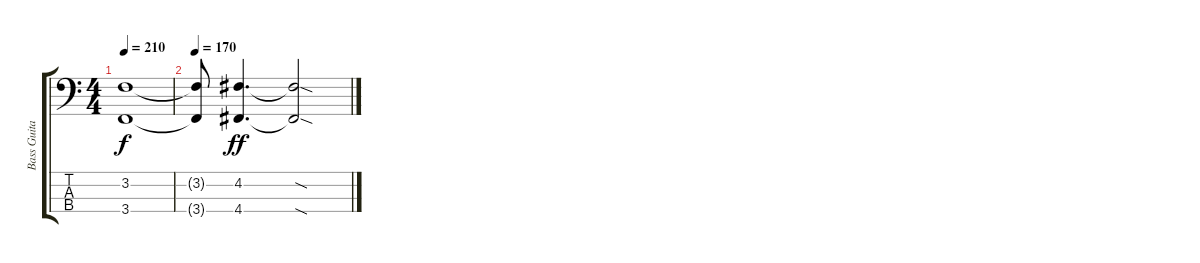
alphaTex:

\track ("Bass Guitar" "Bass Guita") {instrument electricbasspick}
\staff {score tabs}
\tuning (G2 D2 A1 D1) {hide}
\ts (4 4)
\tempo 210
\clef f4
\ks c
(3.2{t} 3.4{t}).1{dy f} |
\tempo 170
(3.2{t} 3.4{t}).8 (4.2 4.4).4{d dy ff} (4.2{sod t} 4.4{sod t}).2
